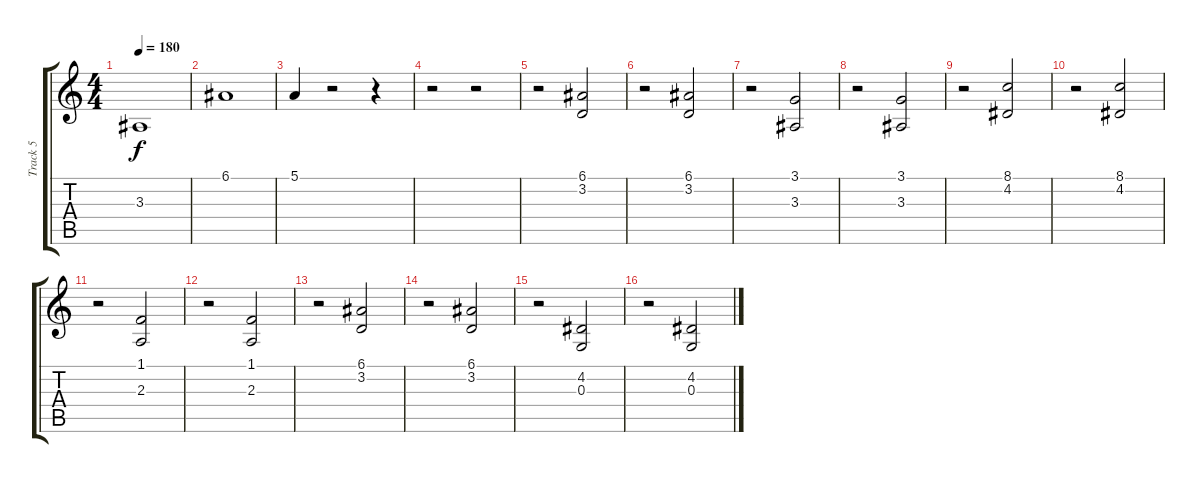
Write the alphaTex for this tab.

\track ("Track 5" "Track 5") {instrument oboe}
\staff {score tabs}
\tuning (E4 B3 G3 D3 A2 E2) {hide}
\ts (4 4)
\tempo 180
\clef g2
\ks c
3.3.1{dy f} |
6.1.1 |
5.1.4 r.2 r.4 |
r.2 r.2 |
r.2 (6.1 3.2).2 |
r.2 (6.1 3.2).2 |
r.2 (3.1 3.3).2 |
r.2 (3.1 3.3).2 |
r.2 (8.1 4.2).2 |
r.2 (8.1 4.2).2 |
r.2 (1.1 2.3).2 |
r.2 (1.1 2.3).2 |
r.2 (6.1 3.2).2 |
r.2 (6.1 3.2).2 |
r.2 (4.2 0.3).2 |
r.2 (4.2 0.3).2
